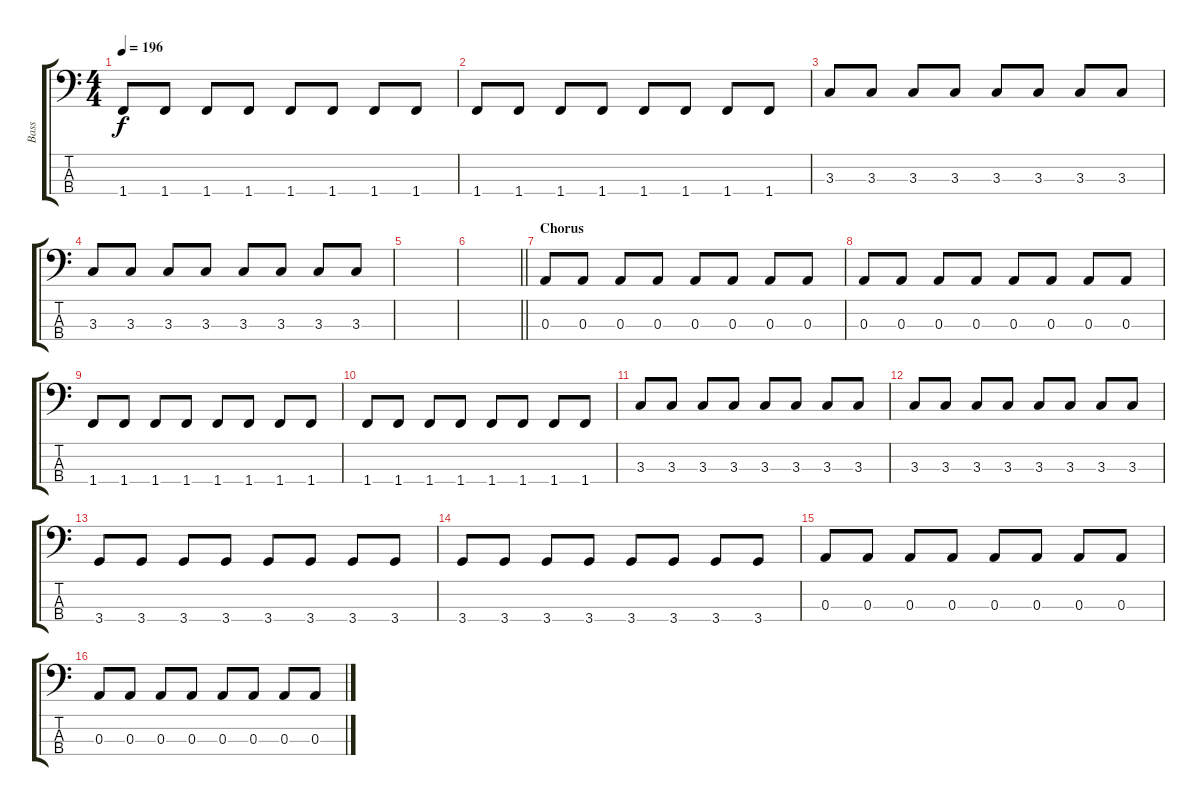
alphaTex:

\track ("Bass" "Bass") {instrument electricbassfinger}
\staff {score tabs}
\tuning (G2 D2 A1 E1) {hide}
\ts (4 4)
\tempo 196
\clef f4
\ks c
1.4.8{dy f} 1.4.8 1.4.8 1.4.8 1.4.8 1.4.8 1.4.8 1.4.8 |
1.4.8 1.4.8 1.4.8 1.4.8 1.4.8 1.4.8 1.4.8 1.4.8 |
3.3.8 3.3.8 3.3.8 3.3.8 3.3.8 3.3.8 3.3.8 3.3.8 |
3.3.8 3.3.8 3.3.8 3.3.8 3.3.8 3.3.8 3.3.8 3.3.8 |
|
\barLineRight lightlight
|
\section ("" "Chorus")
0.3.8 0.3.8 0.3.8 0.3.8 0.3.8 0.3.8 0.3.8 0.3.8 |
0.3.8 0.3.8 0.3.8 0.3.8 0.3.8 0.3.8 0.3.8 0.3.8 |
1.4.8 1.4.8 1.4.8 1.4.8 1.4.8 1.4.8 1.4.8 1.4.8 |
1.4.8 1.4.8 1.4.8 1.4.8 1.4.8 1.4.8 1.4.8 1.4.8 |
3.3.8 3.3.8 3.3.8 3.3.8 3.3.8 3.3.8 3.3.8 3.3.8 |
3.3.8 3.3.8 3.3.8 3.3.8 3.3.8 3.3.8 3.3.8 3.3.8 |
3.4.8 3.4.8 3.4.8 3.4.8 3.4.8 3.4.8 3.4.8 3.4.8 |
3.4.8 3.4.8 3.4.8 3.4.8 3.4.8 3.4.8 3.4.8 3.4.8 |
0.3.8 0.3.8 0.3.8 0.3.8 0.3.8 0.3.8 0.3.8 0.3.8 |
0.3.8 0.3.8 0.3.8 0.3.8 0.3.8 0.3.8 0.3.8 0.3.8
